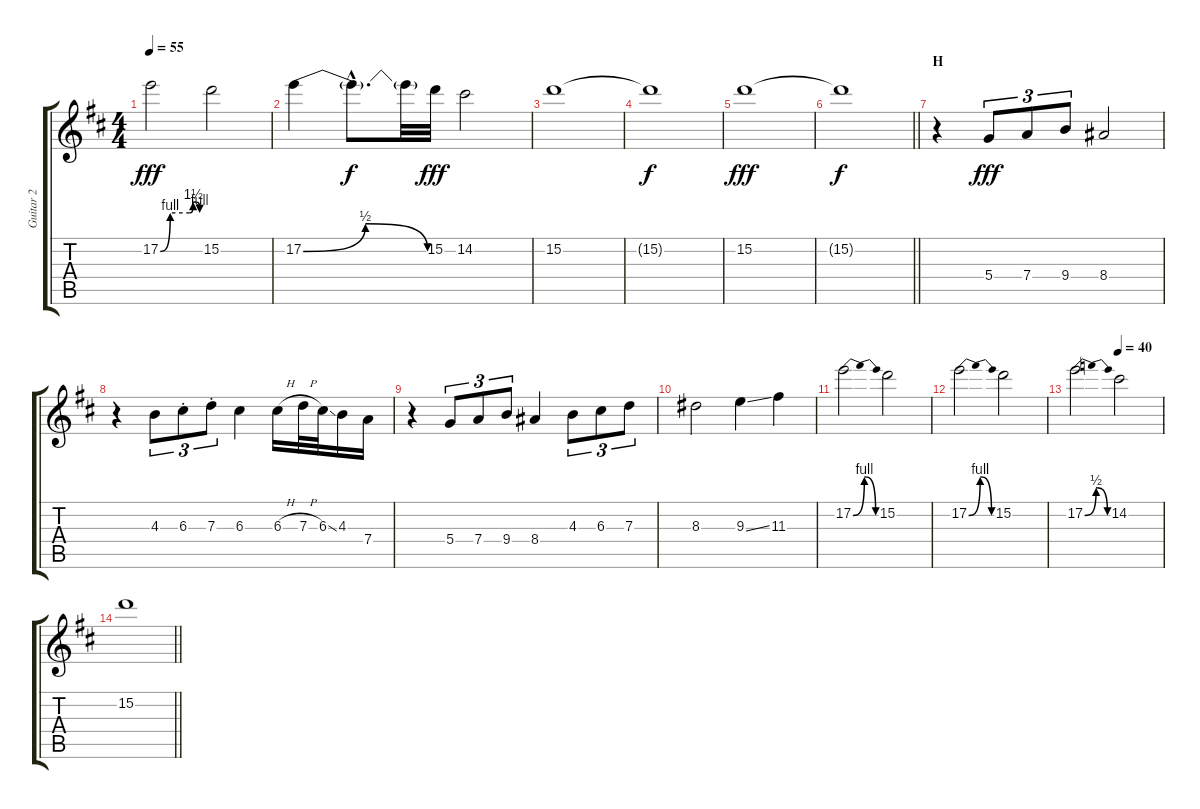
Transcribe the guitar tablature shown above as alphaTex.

\track ("Guitar 2" "Guitar 2") {instrument overdrivenguitar}
\staff {score tabs}
\tuning (E4 B3 G3 D3 A2 E2) {hide}
\ts (4 4)
\tempo 55
\clef g2
\ks d
17.2{be (custom 0 0 15 4 45 4 50 6 55 6 60 4)}.2{dy fff} 15.2.2 |
17.2{be (bendrelease 0 0 15 2 45 2 60 0)}.4 17.2{hac t}.8{d dy f} 17.2{t}.32 15.2.32{dy fff} 14.2.2 |
15.2.1 |
15.2{t}.1{dy f} |
15.2.1{dy fff} |
\barLineRight lightlight
15.2{t}.1{dy f} |
\section ("" "H")
r.4 5.4.8{tu (3 2) dy fff} 7.4.8{tu (3 2)} 9.4.8{tu (3 2)} 8.4.2 |
r.4 4.3.8{tu (3 2)} 6.3{st}.8{tu (3 2)} 7.3{st}.8{tu (3 2)} 6.3.4 6.3{h}.16 7.3{h}.32 6.3{ss}.32 4.3.16 7.4.16 |
r.4 5.4.8{tu (3 2)} 7.4.8{tu (3 2)} 9.4.8{tu (3 2)} 8.4.4 4.3.8{tu (3 2)} 6.3.8{tu (3 2)} 7.3.8{tu (3 2)} |
8.3.2 9.3{ss}.4 11.3.4 |
17.2{be (bendrelease 0 0 15 4 45 4 60 0)}.2 15.2.2 |
17.2{be (bendrelease 0 0 15 4 45 4 60 0)}.2 15.2.2 |
\tempo (40 0.5)
17.2{be (bendrelease 0 0 15 2 45 2 60 0)}.2 14.2.2 |
\barLineRight lightlight
15.2.1
